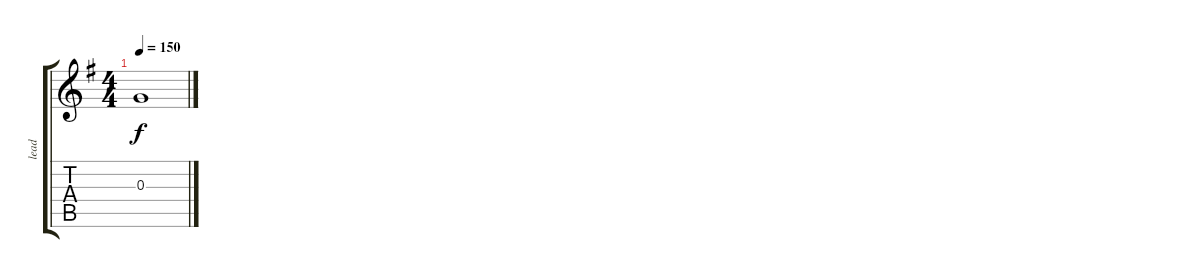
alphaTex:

\track ("lead" "lead") {instrument distortionguitar}
\staff {score tabs}
\tuning (E4 B3 G3 D3 A2 E2) {hide}
\ts (4 4)
\tempo 150
\clef g2
\ks g
0.3.1{dy f}
